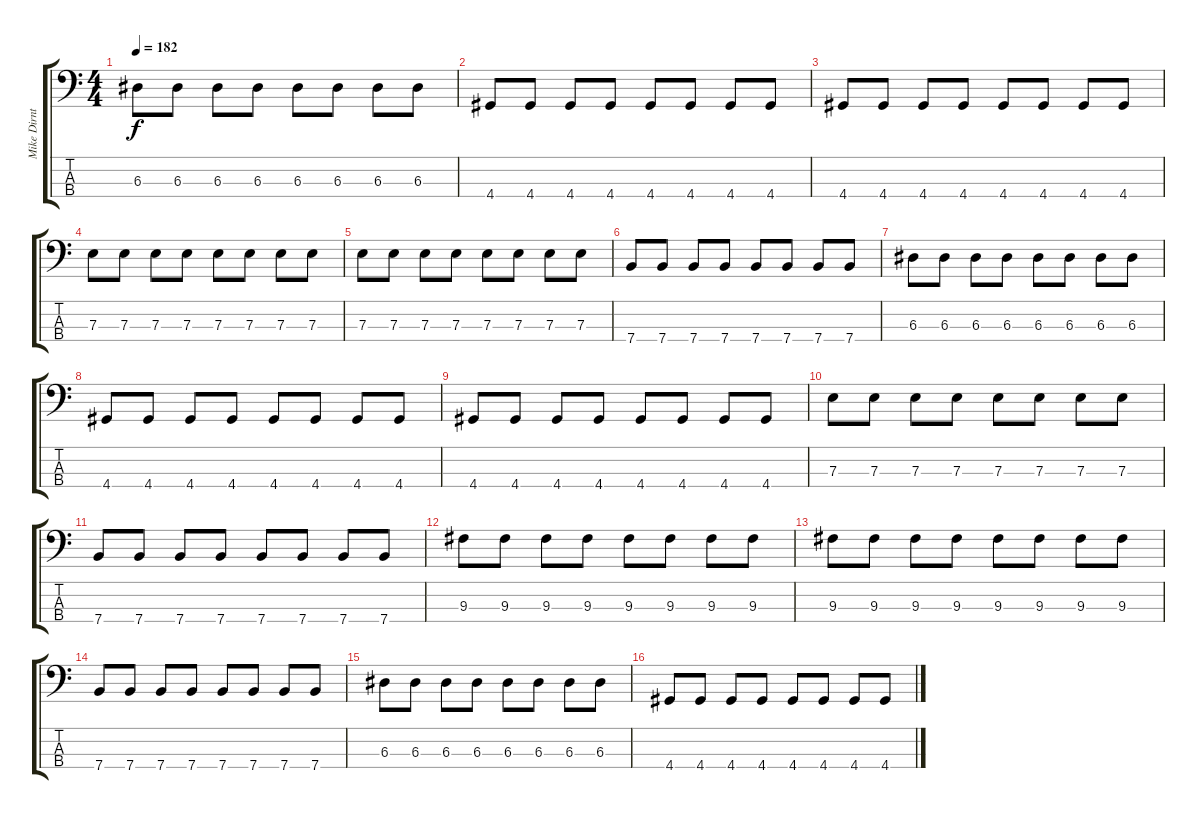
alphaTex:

\track ("Mike Dirnt" "Mike Dirnt") {instrument electricbasspick}
\staff {score tabs}
\tuning (G2 D2 A1 E1) {hide}
\ts (4 4)
\tempo 182
\clef f4
\ks c
6.3.8{dy f} 6.3.8 6.3.8 6.3.8 6.3.8 6.3.8 6.3.8 6.3.8 |
4.4.8 4.4.8 4.4.8 4.4.8 4.4.8 4.4.8 4.4.8 4.4.8 |
4.4.8 4.4.8 4.4.8 4.4.8 4.4.8 4.4.8 4.4.8 4.4.8 |
7.3.8 7.3.8 7.3.8 7.3.8 7.3.8 7.3.8 7.3.8 7.3.8 |
7.3.8 7.3.8 7.3.8 7.3.8 7.3.8 7.3.8 7.3.8 7.3.8 |
7.4.8 7.4.8 7.4.8 7.4.8 7.4.8 7.4.8 7.4.8 7.4.8 |
6.3.8 6.3.8 6.3.8 6.3.8 6.3.8 6.3.8 6.3.8 6.3.8 |
4.4.8 4.4.8 4.4.8 4.4.8 4.4.8 4.4.8 4.4.8 4.4.8 |
4.4.8 4.4.8 4.4.8 4.4.8 4.4.8 4.4.8 4.4.8 4.4.8 |
7.3.8 7.3.8 7.3.8 7.3.8 7.3.8 7.3.8 7.3.8 7.3.8 |
7.4.8 7.4.8 7.4.8 7.4.8 7.4.8 7.4.8 7.4.8 7.4.8 |
9.3.8 9.3.8 9.3.8 9.3.8 9.3.8 9.3.8 9.3.8 9.3.8 |
9.3.8 9.3.8 9.3.8 9.3.8 9.3.8 9.3.8 9.3.8 9.3.8 |
7.4.8 7.4.8 7.4.8 7.4.8 7.4.8 7.4.8 7.4.8 7.4.8 |
6.3.8 6.3.8 6.3.8 6.3.8 6.3.8 6.3.8 6.3.8 6.3.8 |
4.4.8 4.4.8 4.4.8 4.4.8 4.4.8 4.4.8 4.4.8 4.4.8
